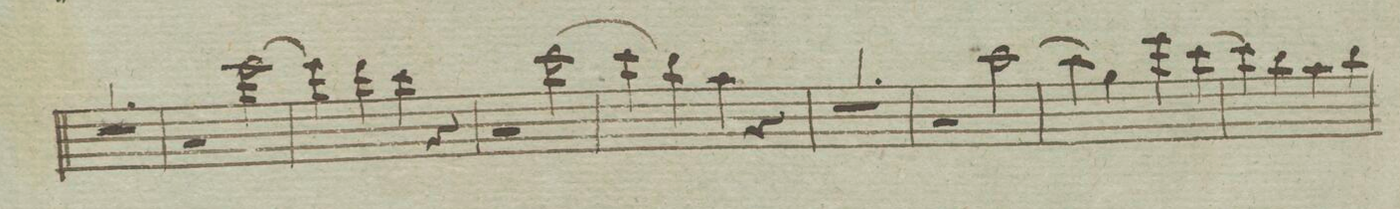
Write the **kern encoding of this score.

**kern	**dynam
*I"Violino. 1mo	*
*clefG2	*
*k[fncngn]	*
*met(c|)	*
*M2/2	*
1r	.
=226	=226
2r	.
[2eee\	.
=227	=227
4eee\]	.
4ddd\	.
4ccc\	.
4r	.
=228	=228
2r	.
[2ccc\	.
=229	=229
4ccc\]	.
4bb\	.
4aa\	.
4r	.
=230	=230
1r	.
=231	=231
2r	.
[2aa\	.
=232	=232
4aa\]	.
4gg\	.
4eee\	.
[4ccc\	.
=233	=233
4ccc\]	.
4bb\	.
4aa\	.
4bb\	.
=234	=234
*-	*-
